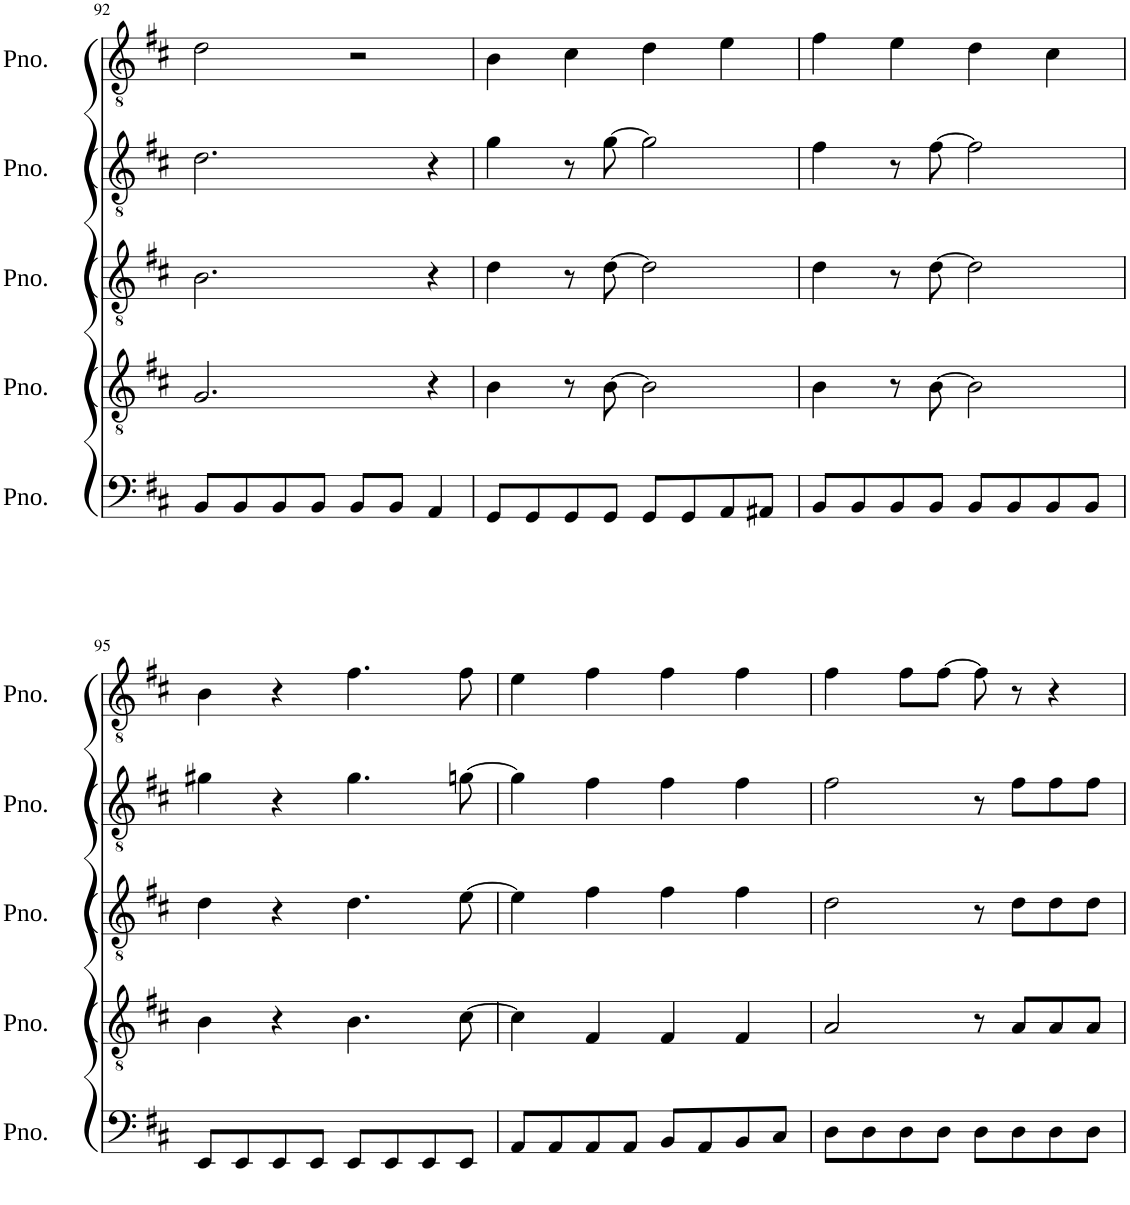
**kern	**kern	**kern	**kern	**kern
*part5	*part4	*part3	*part2	*part1
*staff5	*staff4	*staff3	*staff2	*staff1
*I"Piano	*I"Piano	*I"Piano	*I"Piano	*I"Piano
*I'Pno.	*I'Pno.	*I'Pno.	*I'Pno.	*I'Pno.
!!LO:PB:g=z
*clefF4	*clefGv2	*clefGv2	*clefGv2	*clefGv2
*k[f#c#]	*k[f#c#]	*k[f#c#]	*k[f#c#]	*k[f#c#]
*M4/4	*M4/4	*M4/4	*M4/4	*M4/4
=92	=92	=92	=92	=92
8BB/L	2.G/	2.B\	2.d\	2d\
8BB/	.	.	.	.
8BB/	.	.	.	.
8BB/J	.	.	.	.
8BB/L	.	.	.	2r
8BB/J	.	.	.	.
4AA/	4r	4r	4r	.
=93	=93	=93	=93	=93
8GG/L	4B\	4d\	4g\	4B\
8GG/	.	.	.	.
8GG/	8r	8r	8r	4c#\
8GG/J	[8B\	[8d\	[8g\	.
8GG/L	2B\]	2d\]	2g\]	4d\
8GG/	.	.	.	.
8AA/	.	.	.	4e\
8AA#X/J	.	.	.	.
=94	=94	=94	=94	=94
8BB/L	4B\	4d\	4f#\	4f#\
8BB/	.	.	.	.
8BB/	8r	8r	8r	4e\
8BB/J	[8B\	[8d\	[8f#\	.
8BB/L	2B\]	2d\]	2f#\]	4d\
8BB/	.	.	.	.
8BB/	.	.	.	4c#\
8BB/J	.	.	.	.
!!LO:LB:g=z
=95	=95	=95	=95	=95
8EE/L	4B\	4d\	4g#X\	4B\
8EE/	.	.	.	.
8EE/	4r	4r	4r	4r
8EE/J	.	.	.	.
8EE/L	4.B\	4.d\	4.g#\	4.f#\
8EE/	.	.	.	.
8EE/	.	.	.	.
8EE/J	[8c#\	[8e\	[8gn\	8f#\
=96	=96	=96	=96	=96
8AA/L	4c#\]	4e\]	4g\]	4e\
8AA/	.	.	.	.
8AA/	4F#/	4f#\	4f#\	4f#\
8AA/J	.	.	.	.
8BB/L	4F#/	4f#\	4f#\	4f#\
8AA/	.	.	.	.
8BB/	4F#/	4f#\	4f#\	4f#\
8C#/J	.	.	.	.
=97	=97	=97	=97	=97
8D\L	2A/	2d\	2f#\	4f#\
8D\	.	.	.	.
8D\	.	.	.	8f#\L
8D\J	.	.	.	[8f#\J
8D\L	8r	8r	8r	8f#\]
8D\	8A/L	8d\L	8f#\L	8r
8D\	8A/	8d\	8f#\	4r
8D\J	8A/J	8d\J	8f#\J	.
=	=	=	=	=
*-	*-	*-	*-	*-
